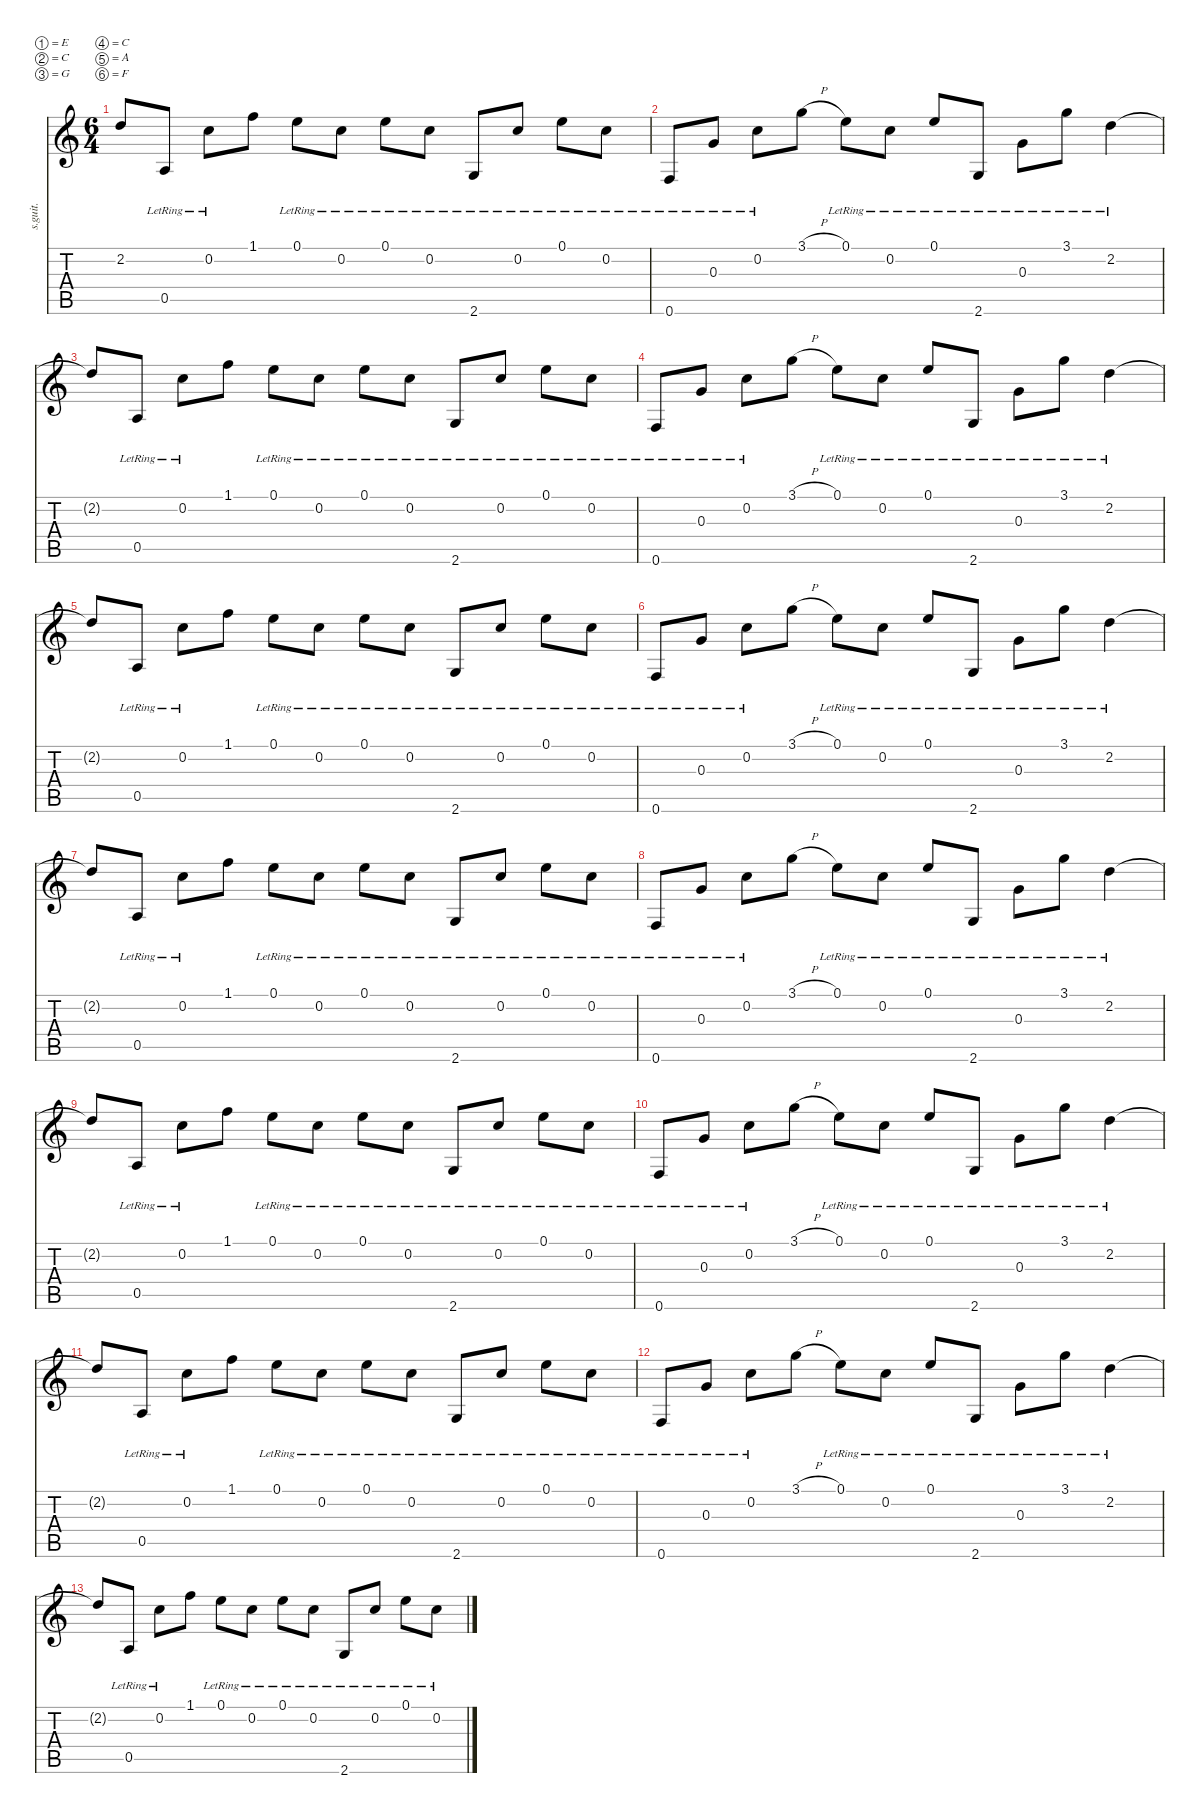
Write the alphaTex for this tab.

\defaultSystemsLayout 4
\hideDynamics
\bracketExtendMode nobrackets
\track ("Mike Kinsella" "s.guit.") {instrument electricguitarjazz}
\staff {score tabs}
\tuning (E4 C4 G3 C3 A2 F2)
\ts (6 4)
\tempo (144 hide)
\clef g2
\ks c
2.2{t}.8{lyrics (0 "") lyrics (1 "") lyrics (2 "") lyrics (3 "") lyrics (4 "") dy f} 0.5{lr}.8{lyrics (0 "") lyrics (1 "") lyrics (2 "") lyrics (3 "") lyrics (4 "")} 0.2{lr}.8{lyrics (0 "") lyrics (1 "") lyrics (2 "") lyrics (3 "") lyrics (4 "")} 1.1.8{lyrics (0 "") lyrics (1 "") lyrics (2 "") lyrics (3 "") lyrics (4 "")} 0.1{lr}.8{lyrics (0 "") lyrics (1 "") lyrics (2 "") lyrics (3 "") lyrics (4 "")} 0.2{lr}.8{lyrics (0 "") lyrics (1 "") lyrics (2 "") lyrics (3 "") lyrics (4 "")} 0.1{lr}.8{lyrics (0 "") lyrics (1 "") lyrics (2 "") lyrics (3 "") lyrics (4 "")} 0.2{lr}.8{lyrics (0 "") lyrics (1 "") lyrics (2 "") lyrics (3 "") lyrics (4 "")} 2.6{lr}.8{lyrics (0 "") lyrics (1 "") lyrics (2 "") lyrics (3 "") lyrics (4 "")} 0.2{lr}.8{lyrics (0 "") lyrics (1 "") lyrics (2 "") lyrics (3 "") lyrics (4 "")} 0.1{lr}.8{lyrics (0 "") lyrics (1 "") lyrics (2 "") lyrics (3 "") lyrics (4 "")} 0.2{lr}.8{lyrics (0 "") lyrics (1 "") lyrics (2 "") lyrics (3 "") lyrics (4 "")} |
0.6{lr}.8{lyrics (0 "") lyrics (1 "") lyrics (2 "") lyrics (3 "") lyrics (4 "")} 0.3{lr}.8{lyrics (0 "") lyrics (1 "") lyrics (2 "") lyrics (3 "") lyrics (4 "")} 0.2{lr}.8{lyrics (0 "") lyrics (1 "") lyrics (2 "") lyrics (3 "") lyrics (4 "")} 3.1{h}.8{lyrics (0 "") lyrics (1 "") lyrics (2 "") lyrics (3 "") lyrics (4 "")} 0.1{lr}.8{lyrics (0 "") lyrics (1 "") lyrics (2 "") lyrics (3 "") lyrics (4 "")} 0.2{lr}.8{lyrics (0 "") lyrics (1 "") lyrics (2 "") lyrics (3 "") lyrics (4 "")} 0.1{lr}.8{lyrics (0 "") lyrics (1 "") lyrics (2 "") lyrics (3 "") lyrics (4 "")} 2.6{lr}.8{lyrics (0 "") lyrics (1 "") lyrics (2 "") lyrics (3 "") lyrics (4 "")} 0.3{lr}.8{lyrics (0 "") lyrics (1 "") lyrics (2 "") lyrics (3 "") lyrics (4 "")} 3.1{lr}.8{lyrics (0 "") lyrics (1 "") lyrics (2 "") lyrics (3 "") lyrics (4 "")} 2.2{lr}.4{lyrics (0 "") lyrics (1 "") lyrics (2 "") lyrics (3 "") lyrics (4 "")} |
2.2{t}.8{lyrics (0 "") lyrics (1 "") lyrics (2 "") lyrics (3 "") lyrics (4 "")} 0.5{lr}.8{lyrics (0 "") lyrics (1 "") lyrics (2 "") lyrics (3 "") lyrics (4 "")} 0.2{lr}.8{lyrics (0 "") lyrics (1 "") lyrics (2 "") lyrics (3 "") lyrics (4 "")} 1.1.8{lyrics (0 "") lyrics (1 "") lyrics (2 "") lyrics (3 "") lyrics (4 "")} 0.1{lr}.8{lyrics (0 "") lyrics (1 "") lyrics (2 "") lyrics (3 "") lyrics (4 "")} 0.2{lr}.8{lyrics (0 "") lyrics (1 "") lyrics (2 "") lyrics (3 "") lyrics (4 "")} 0.1{lr}.8{lyrics (0 "") lyrics (1 "") lyrics (2 "") lyrics (3 "") lyrics (4 "")} 0.2{lr}.8{lyrics (0 "") lyrics (1 "") lyrics (2 "") lyrics (3 "") lyrics (4 "")} 2.6{lr}.8{lyrics (0 "") lyrics (1 "") lyrics (2 "") lyrics (3 "") lyrics (4 "")} 0.2{lr}.8{lyrics (0 "") lyrics (1 "") lyrics (2 "") lyrics (3 "") lyrics (4 "")} 0.1{lr}.8{lyrics (0 "") lyrics (1 "") lyrics (2 "") lyrics (3 "") lyrics (4 "")} 0.2{lr}.8{lyrics (0 "") lyrics (1 "") lyrics (2 "") lyrics (3 "") lyrics (4 "")} |
0.6{lr}.8{lyrics (0 "") lyrics (1 "") lyrics (2 "") lyrics (3 "") lyrics (4 "")} 0.3{lr}.8{lyrics (0 "") lyrics (1 "") lyrics (2 "") lyrics (3 "") lyrics (4 "")} 0.2{lr}.8{lyrics (0 "") lyrics (1 "") lyrics (2 "") lyrics (3 "") lyrics (4 "")} 3.1{h}.8{lyrics (0 "") lyrics (1 "") lyrics (2 "") lyrics (3 "") lyrics (4 "")} 0.1{lr}.8{lyrics (0 "") lyrics (1 "") lyrics (2 "") lyrics (3 "") lyrics (4 "")} 0.2{lr}.8{lyrics (0 "") lyrics (1 "") lyrics (2 "") lyrics (3 "") lyrics (4 "")} 0.1{lr}.8{lyrics (0 "") lyrics (1 "") lyrics (2 "") lyrics (3 "") lyrics (4 "")} 2.6{lr}.8{lyrics (0 "") lyrics (1 "") lyrics (2 "") lyrics (3 "") lyrics (4 "")} 0.3{lr}.8{lyrics (0 "") lyrics (1 "") lyrics (2 "") lyrics (3 "") lyrics (4 "")} 3.1{lr}.8{lyrics (0 "") lyrics (1 "") lyrics (2 "") lyrics (3 "") lyrics (4 "")} 2.2{lr}.4{lyrics (0 "") lyrics (1 "") lyrics (2 "") lyrics (3 "") lyrics (4 "")} |
2.2{t}.8{lyrics (0 "") lyrics (1 "") lyrics (2 "") lyrics (3 "") lyrics (4 "")} 0.5{lr}.8{lyrics (0 "") lyrics (1 "") lyrics (2 "") lyrics (3 "") lyrics (4 "")} 0.2{lr}.8{lyrics (0 "") lyrics (1 "") lyrics (2 "") lyrics (3 "") lyrics (4 "")} 1.1.8{lyrics (0 "") lyrics (1 "") lyrics (2 "") lyrics (3 "") lyrics (4 "")} 0.1{lr}.8{lyrics (0 "") lyrics (1 "") lyrics (2 "") lyrics (3 "") lyrics (4 "")} 0.2{lr}.8{lyrics (0 "") lyrics (1 "") lyrics (2 "") lyrics (3 "") lyrics (4 "")} 0.1{lr}.8{lyrics (0 "") lyrics (1 "") lyrics (2 "") lyrics (3 "") lyrics (4 "")} 0.2{lr}.8{lyrics (0 "") lyrics (1 "") lyrics (2 "") lyrics (3 "") lyrics (4 "")} 2.6{lr}.8{lyrics (0 "") lyrics (1 "") lyrics (2 "") lyrics (3 "") lyrics (4 "")} 0.2{lr}.8{lyrics (0 "") lyrics (1 "") lyrics (2 "") lyrics (3 "") lyrics (4 "")} 0.1{lr}.8{lyrics (0 "") lyrics (1 "") lyrics (2 "") lyrics (3 "") lyrics (4 "")} 0.2{lr}.8{lyrics (0 "") lyrics (1 "") lyrics (2 "") lyrics (3 "") lyrics (4 "")} |
0.6{lr}.8{lyrics (0 "") lyrics (1 "") lyrics (2 "") lyrics (3 "") lyrics (4 "")} 0.3{lr}.8{lyrics (0 "") lyrics (1 "") lyrics (2 "") lyrics (3 "") lyrics (4 "")} 0.2{lr}.8{lyrics (0 "") lyrics (1 "") lyrics (2 "") lyrics (3 "") lyrics (4 "")} 3.1{h}.8{lyrics (0 "") lyrics (1 "") lyrics (2 "") lyrics (3 "") lyrics (4 "")} 0.1{lr}.8{lyrics (0 "") lyrics (1 "") lyrics (2 "") lyrics (3 "") lyrics (4 "")} 0.2{lr}.8{lyrics (0 "") lyrics (1 "") lyrics (2 "") lyrics (3 "") lyrics (4 "")} 0.1{lr}.8{lyrics (0 "") lyrics (1 "") lyrics (2 "") lyrics (3 "") lyrics (4 "")} 2.6{lr}.8{lyrics (0 "") lyrics (1 "") lyrics (2 "") lyrics (3 "") lyrics (4 "")} 0.3{lr}.8{lyrics (0 "") lyrics (1 "") lyrics (2 "") lyrics (3 "") lyrics (4 "")} 3.1{lr}.8{lyrics (0 "") lyrics (1 "") lyrics (2 "") lyrics (3 "") lyrics (4 "")} 2.2{lr}.4{lyrics (0 "") lyrics (1 "") lyrics (2 "") lyrics (3 "") lyrics (4 "")} |
2.2{t}.8{lyrics (0 "") lyrics (1 "") lyrics (2 "") lyrics (3 "") lyrics (4 "")} 0.5{lr}.8{lyrics (0 "") lyrics (1 "") lyrics (2 "") lyrics (3 "") lyrics (4 "")} 0.2{lr}.8{lyrics (0 "") lyrics (1 "") lyrics (2 "") lyrics (3 "") lyrics (4 "")} 1.1.8{lyrics (0 "") lyrics (1 "") lyrics (2 "") lyrics (3 "") lyrics (4 "")} 0.1{lr}.8{lyrics (0 "") lyrics (1 "") lyrics (2 "") lyrics (3 "") lyrics (4 "")} 0.2{lr}.8{lyrics (0 "") lyrics (1 "") lyrics (2 "") lyrics (3 "") lyrics (4 "")} 0.1{lr}.8{lyrics (0 "") lyrics (1 "") lyrics (2 "") lyrics (3 "") lyrics (4 "")} 0.2{lr}.8{lyrics (0 "") lyrics (1 "") lyrics (2 "") lyrics (3 "") lyrics (4 "")} 2.6{lr}.8{lyrics (0 "") lyrics (1 "") lyrics (2 "") lyrics (3 "") lyrics (4 "")} 0.2{lr}.8{lyrics (0 "") lyrics (1 "") lyrics (2 "") lyrics (3 "") lyrics (4 "")} 0.1{lr}.8{lyrics (0 "") lyrics (1 "") lyrics (2 "") lyrics (3 "") lyrics (4 "")} 0.2{lr}.8{lyrics (0 "") lyrics (1 "") lyrics (2 "") lyrics (3 "") lyrics (4 "")} |
0.6{lr}.8{lyrics (0 "") lyrics (1 "") lyrics (2 "") lyrics (3 "") lyrics (4 "")} 0.3{lr}.8{lyrics (0 "") lyrics (1 "") lyrics (2 "") lyrics (3 "") lyrics (4 "")} 0.2{lr}.8{lyrics (0 "") lyrics (1 "") lyrics (2 "") lyrics (3 "") lyrics (4 "")} 3.1{h}.8{lyrics (0 "") lyrics (1 "") lyrics (2 "") lyrics (3 "") lyrics (4 "")} 0.1{lr}.8{lyrics (0 "") lyrics (1 "") lyrics (2 "") lyrics (3 "") lyrics (4 "")} 0.2{lr}.8{lyrics (0 "") lyrics (1 "") lyrics (2 "") lyrics (3 "") lyrics (4 "")} 0.1{lr}.8{lyrics (0 "") lyrics (1 "") lyrics (2 "") lyrics (3 "") lyrics (4 "")} 2.6{lr}.8{lyrics (0 "") lyrics (1 "") lyrics (2 "") lyrics (3 "") lyrics (4 "")} 0.3{lr}.8{lyrics (0 "") lyrics (1 "") lyrics (2 "") lyrics (3 "") lyrics (4 "")} 3.1{lr}.8{lyrics (0 "") lyrics (1 "") lyrics (2 "") lyrics (3 "") lyrics (4 "")} 2.2{lr}.4{lyrics (0 "") lyrics (1 "") lyrics (2 "") lyrics (3 "") lyrics (4 "")} |
2.2{t}.8{lyrics (0 "") lyrics (1 "") lyrics (2 "") lyrics (3 "") lyrics (4 "")} 0.5{lr}.8{lyrics (0 "") lyrics (1 "") lyrics (2 "") lyrics (3 "") lyrics (4 "")} 0.2{lr}.8{lyrics (0 "") lyrics (1 "") lyrics (2 "") lyrics (3 "") lyrics (4 "")} 1.1.8{lyrics (0 "") lyrics (1 "") lyrics (2 "") lyrics (3 "") lyrics (4 "")} 0.1{lr}.8{lyrics (0 "") lyrics (1 "") lyrics (2 "") lyrics (3 "") lyrics (4 "")} 0.2{lr}.8{lyrics (0 "") lyrics (1 "") lyrics (2 "") lyrics (3 "") lyrics (4 "")} 0.1{lr}.8{lyrics (0 "") lyrics (1 "") lyrics (2 "") lyrics (3 "") lyrics (4 "")} 0.2{lr}.8{lyrics (0 "") lyrics (1 "") lyrics (2 "") lyrics (3 "") lyrics (4 "")} 2.6{lr}.8{lyrics (0 "") lyrics (1 "") lyrics (2 "") lyrics (3 "") lyrics (4 "")} 0.2{lr}.8{lyrics (0 "") lyrics (1 "") lyrics (2 "") lyrics (3 "") lyrics (4 "")} 0.1{lr}.8{lyrics (0 "") lyrics (1 "") lyrics (2 "") lyrics (3 "") lyrics (4 "")} 0.2{lr}.8{lyrics (0 "") lyrics (1 "") lyrics (2 "") lyrics (3 "") lyrics (4 "")} |
0.6{lr}.8{lyrics (0 "") lyrics (1 "") lyrics (2 "") lyrics (3 "") lyrics (4 "")} 0.3{lr}.8{lyrics (0 "") lyrics (1 "") lyrics (2 "") lyrics (3 "") lyrics (4 "")} 0.2{lr}.8{lyrics (0 "") lyrics (1 "") lyrics (2 "") lyrics (3 "") lyrics (4 "")} 3.1{h}.8{lyrics (0 "") lyrics (1 "") lyrics (2 "") lyrics (3 "") lyrics (4 "")} 0.1{lr}.8{lyrics (0 "") lyrics (1 "") lyrics (2 "") lyrics (3 "") lyrics (4 "")} 0.2{lr}.8{lyrics (0 "") lyrics (1 "") lyrics (2 "") lyrics (3 "") lyrics (4 "")} 0.1{lr}.8{lyrics (0 "") lyrics (1 "") lyrics (2 "") lyrics (3 "") lyrics (4 "")} 2.6{lr}.8{lyrics (0 "") lyrics (1 "") lyrics (2 "") lyrics (3 "") lyrics (4 "")} 0.3{lr}.8{lyrics (0 "") lyrics (1 "") lyrics (2 "") lyrics (3 "") lyrics (4 "")} 3.1{lr}.8{lyrics (0 "") lyrics (1 "") lyrics (2 "") lyrics (3 "") lyrics (4 "")} 2.2{lr}.4{lyrics (0 "") lyrics (1 "") lyrics (2 "") lyrics (3 "") lyrics (4 "")} |
2.2{t}.8{lyrics (0 "") lyrics (1 "") lyrics (2 "") lyrics (3 "") lyrics (4 "")} 0.5{lr}.8{lyrics (0 "") lyrics (1 "") lyrics (2 "") lyrics (3 "") lyrics (4 "")} 0.2{lr}.8{lyrics (0 "") lyrics (1 "") lyrics (2 "") lyrics (3 "") lyrics (4 "")} 1.1.8{lyrics (0 "") lyrics (1 "") lyrics (2 "") lyrics (3 "") lyrics (4 "")} 0.1{lr}.8{lyrics (0 "") lyrics (1 "") lyrics (2 "") lyrics (3 "") lyrics (4 "")} 0.2{lr}.8{lyrics (0 "") lyrics (1 "") lyrics (2 "") lyrics (3 "") lyrics (4 "")} 0.1{lr}.8{lyrics (0 "") lyrics (1 "") lyrics (2 "") lyrics (3 "") lyrics (4 "")} 0.2{lr}.8{lyrics (0 "") lyrics (1 "") lyrics (2 "") lyrics (3 "") lyrics (4 "")} 2.6{lr}.8{lyrics (0 "") lyrics (1 "") lyrics (2 "") lyrics (3 "") lyrics (4 "")} 0.2{lr}.8{lyrics (0 "") lyrics (1 "") lyrics (2 "") lyrics (3 "") lyrics (4 "")} 0.1{lr}.8{lyrics (0 "") lyrics (1 "") lyrics (2 "") lyrics (3 "") lyrics (4 "")} 0.2{lr}.8{lyrics (0 "") lyrics (1 "") lyrics (2 "") lyrics (3 "") lyrics (4 "")} |
0.6{lr}.8{lyrics (0 "") lyrics (1 "") lyrics (2 "") lyrics (3 "") lyrics (4 "")} 0.3{lr}.8{lyrics (0 "") lyrics (1 "") lyrics (2 "") lyrics (3 "") lyrics (4 "")} 0.2{lr}.8{lyrics (0 "") lyrics (1 "") lyrics (2 "") lyrics (3 "") lyrics (4 "")} 3.1{h}.8{lyrics (0 "") lyrics (1 "") lyrics (2 "") lyrics (3 "") lyrics (4 "")} 0.1{lr}.8{lyrics (0 "") lyrics (1 "") lyrics (2 "") lyrics (3 "") lyrics (4 "")} 0.2{lr}.8{lyrics (0 "") lyrics (1 "") lyrics (2 "") lyrics (3 "") lyrics (4 "")} 0.1{lr}.8{lyrics (0 "") lyrics (1 "") lyrics (2 "") lyrics (3 "") lyrics (4 "")} 2.6{lr}.8{lyrics (0 "") lyrics (1 "") lyrics (2 "") lyrics (3 "") lyrics (4 "")} 0.3{lr}.8{lyrics (0 "") lyrics (1 "") lyrics (2 "") lyrics (3 "") lyrics (4 "")} 3.1{lr}.8{lyrics (0 "") lyrics (1 "") lyrics (2 "") lyrics (3 "") lyrics (4 "")} 2.2{lr}.4{lyrics (0 "") lyrics (1 "") lyrics (2 "") lyrics (3 "") lyrics (4 "")} |
2.2{t}.8{lyrics (0 "") lyrics (1 "") lyrics (2 "") lyrics (3 "") lyrics (4 "")} 0.5{lr}.8{lyrics (0 "") lyrics (1 "") lyrics (2 "") lyrics (3 "") lyrics (4 "")} 0.2{lr}.8{lyrics (0 "") lyrics (1 "") lyrics (2 "") lyrics (3 "") lyrics (4 "")} 1.1.8{lyrics (0 "") lyrics (1 "") lyrics (2 "") lyrics (3 "") lyrics (4 "")} 0.1{lr}.8{lyrics (0 "") lyrics (1 "") lyrics (2 "") lyrics (3 "") lyrics (4 "")} 0.2{lr}.8{lyrics (0 "") lyrics (1 "") lyrics (2 "") lyrics (3 "") lyrics (4 "")} 0.1{lr}.8{lyrics (0 "") lyrics (1 "") lyrics (2 "") lyrics (3 "") lyrics (4 "")} 0.2{lr}.8{lyrics (0 "") lyrics (1 "") lyrics (2 "") lyrics (3 "") lyrics (4 "")} 2.6{lr}.8{lyrics (0 "") lyrics (1 "") lyrics (2 "") lyrics (3 "") lyrics (4 "")} 0.2{lr}.8{lyrics (0 "") lyrics (1 "") lyrics (2 "") lyrics (3 "") lyrics (4 "")} 0.1{lr}.8{lyrics (0 "") lyrics (1 "") lyrics (2 "") lyrics (3 "") lyrics (4 "")} 0.2{lr}.8{lyrics (0 "") lyrics (1 "") lyrics (2 "") lyrics (3 "") lyrics (4 "")}
